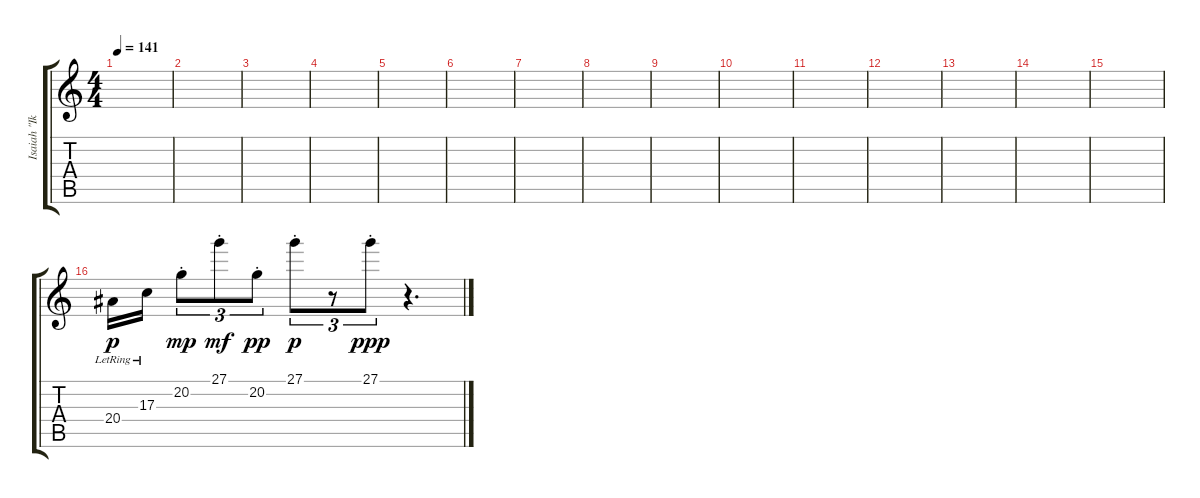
\track ("Isaiah \"Ikey\" Owens - Keyboards" "Isaiah \"Ik") {instrument electricgrandpiano}
\staff {score tabs}
\tuning (E4 B3 G3 D3 A2 E2) {hide}
\ts (4 4)
\tempo 141
\clef g2
\ks c
|
|
|
|
|
|
|
|
|
|
|
|
|
|
|
20.4{lr}.16{dy p} 17.3{lr}.16 20.2{st}.8{tu (3 2) dy mp} 27.1{st}.8{tu (3 2) dy mf} 20.2{st}.8{tu (3 2) dy pp} 27.1{st}.8{tu (3 2) dy p} r.8{tu (3 2)} 27.1{st}.8{tu (3 2) dy ppp} r.4{d}
